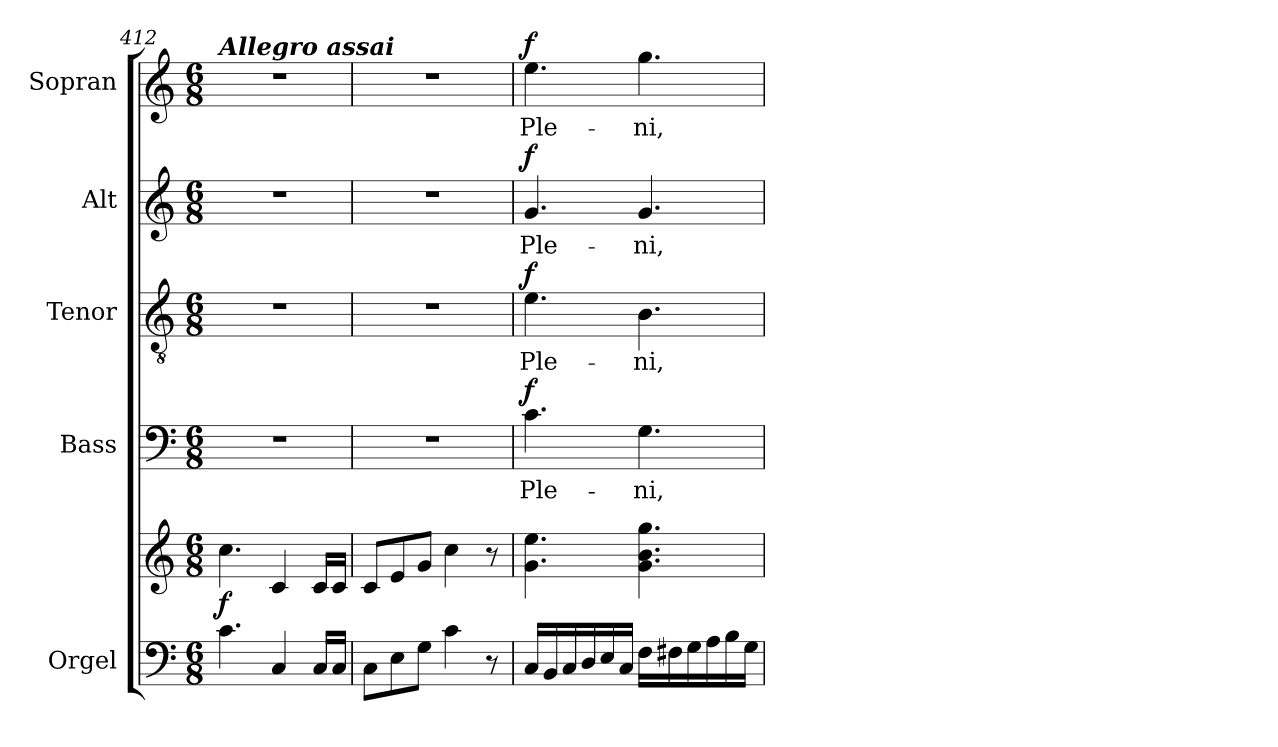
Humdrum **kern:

**kern	**kern	**dynam	**kern	**text	**dynam	**kern	**text	**dynam	**kern	**text	**dynam	**kern	**text	**dynam
*part5	*part5	*part5	*part4	*part4	*part4	*part3	*part3	*part3	*part2	*part2	*part2	*part1	*part1	*part1
*staff6	*staff5	*staff5/6	*staff4	*staff4	*staff4	*staff3	*staff3	*staff3	*staff2	*staff2	*staff2	*staff1	*staff1	*staff1
*I"Orgel	*	*	*I"Bass	*	*	*I"Tenor	*	*	*I"Alt	*	*	*I"Sopran	*	*
*I'Org.	*	*	*I'B	*	*	*I'T	*	*	*I'A	*	*	*I'S	*	*
*clefF4	*clefG2	*	*clefF4	*	*	*clefGv2	*	*	*clefG2	*	*	*clefG2	*	*
*k[]	*k[]	*	*k[]	*	*	*k[]	*	*	*k[]	*	*	*k[]	*	*
*C:	*C:	*	*C:	*	*	*C:	*	*	*C:	*	*	*C:	*	*
*M6/8	*M6/8	*	*M6/8	*	*	*M6/8	*	*	*M6/8	*	*	*M6/8	*	*
=412	=412	=412	=412	=412	=412	=412	=412	=412	=412	=412	=412	=412	=412	=412
!	!	!	!	!	!	!	!	!	!	!	!	!LO:TX:a:Bi:t=Allegro assai	!	!
!	!	!LO:DY:b	!	!	!	!	!	!	!	!	!	!	!	!
4.c\	4.cc\	f	2.r	.	.	2.r	.	.	2.r	.	.	2.r	.	.
4C/	4c/	.	.	.	.	.	.	.	.	.	.	.	.	.
16C/LL	16c/LL	.	.	.	.	.	.	.	.	.	.	.	.	.
16C/JJ	16c/JJ	.	.	.	.	.	.	.	.	.	.	.	.	.
=413	=413	=413	=413	=413	=413	=413	=413	=413	=413	=413	=413	=413	=413	=413
8C\L	8c/L	.	2.r	.	.	2.r	.	.	2.r	.	.	2.r	.	.
8E\	8e/	.	.	.	.	.	.	.	.	.	.	.	.	.
8G\J	8g/J	.	.	.	.	.	.	.	.	.	.	.	.	.
4c\	4cc\	.	.	.	.	.	.	.	.	.	.	.	.	.
8r	8r	.	.	.	.	.	.	.	.	.	.	.	.	.
=414	=414	=414	=414	=414	=414	=414	=414	=414	=414	=414	=414	=414	=414	=414
!	!	!	!	!LO:LY:b	!LO:DY:a	!	!LO:LY:b	!LO:DY:a	!	!LO:LY:b	!LO:DY:a	!	!LO:LY:b	!LO:DY:a
16C/LL	4.g\ 4.ee\	.	4.c\	Ple-	f	4.e\	Ple-	f	4.g/	Ple-	f	4.ee\	Ple-	f
16BB/	.	.	.	.	.	.	.	.	.	.	.	.	.	.
16C/	.	.	.	.	.	.	.	.	.	.	.	.	.	.
16D/	.	.	.	.	.	.	.	.	.	.	.	.	.	.
16E/	.	.	.	.	.	.	.	.	.	.	.	.	.	.
16C/JJ	.	.	.	.	.	.	.	.	.	.	.	.	.	.
!	!	!	!	!LO:LY:b	!	!	!LO:LY:b	!	!	!LO:LY:b	!	!	!LO:LY:b	!
16F\LL	4.g\ 4.b\ 4.gg\	.	4.G\	-ni,	.	4.B\	-ni,	.	4.g/	-ni,	.	4.gg\	-ni,	.
16F#X\	.	.	.	.	.	.	.	.	.	.	.	.	.	.
16G\	.	.	.	.	.	.	.	.	.	.	.	.	.	.
16A\	.	.	.	.	.	.	.	.	.	.	.	.	.	.
16B\	.	.	.	.	.	.	.	.	.	.	.	.	.	.
16G\JJ	.	.	.	.	.	.	.	.	.	.	.	.	.	.
=	=	=	=	=	=	=	=	=	=	=	=	=	=	=
*-	*-	*-	*-	*-	*-	*-	*-	*-	*-	*-	*-	*-	*-	*-
